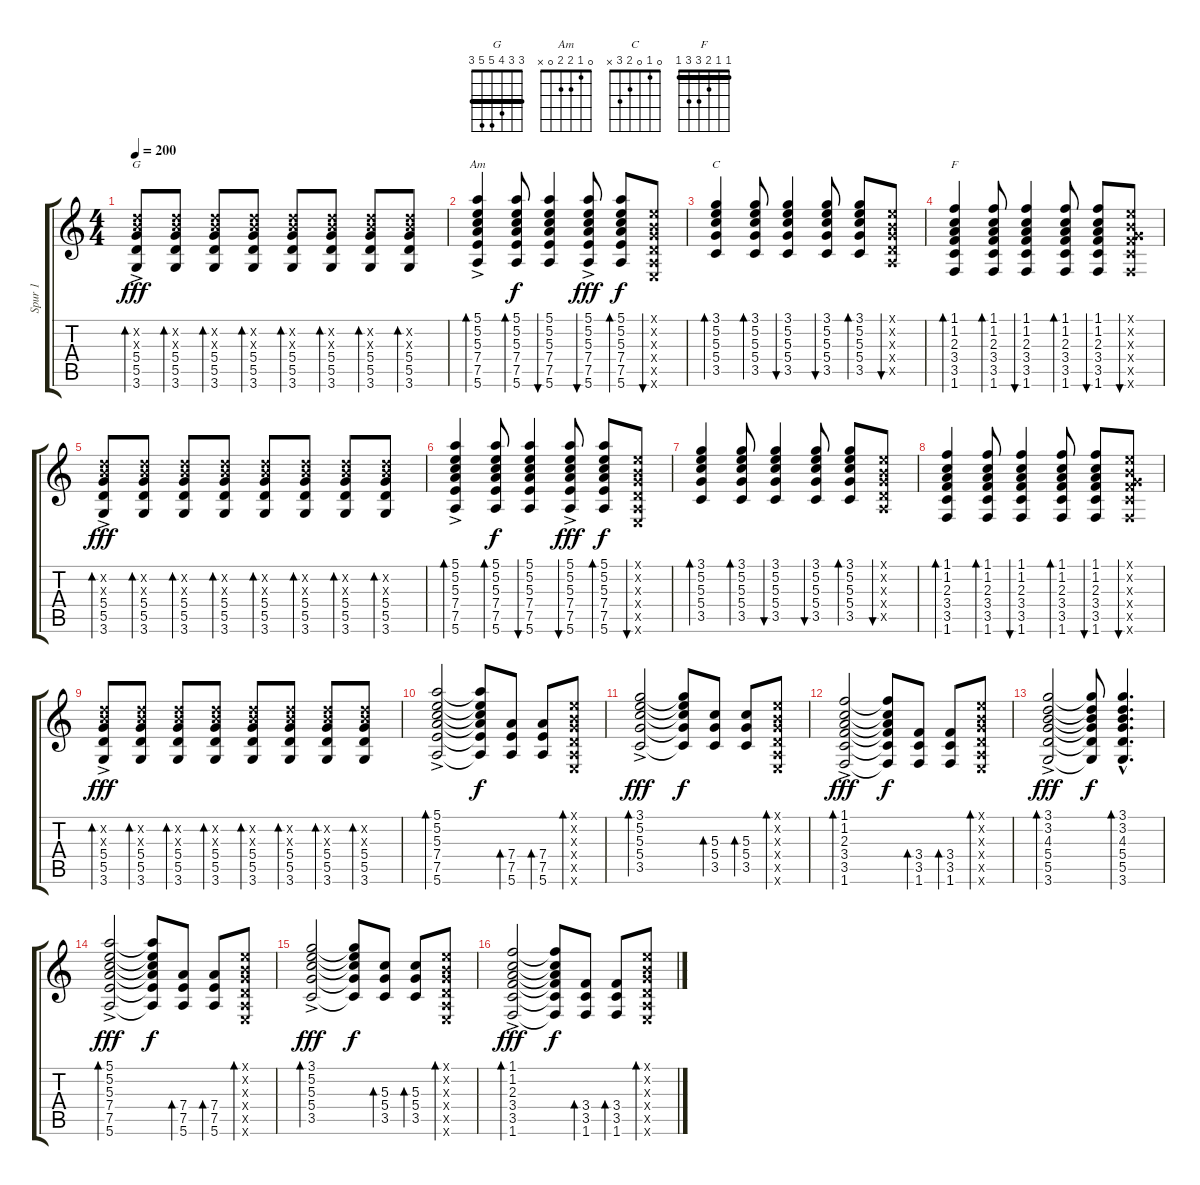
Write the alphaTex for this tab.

\track ("Spur 1" "Spur 1") {instrument overdrivenguitar}
\staff {score tabs}
\tuning (E4 B3 G3 D3 A2 E2) {hide}
\chord ("G" 3 3 4 5 5 3) {barre 3}
\chord ("Am" 0 1 2 2 0 x)
\chord ("C" 0 1 0 2 3 x)
\chord ("F" 1 1 2 3 3 1) {barre 1}
\ts (4 4)
\tempo 200
\clef g2
\ks c
(3.2{x} 4.3{x} 5.4 5.5{ac} 3.6).8{bd 60 ch "G" dy fff} (3.2{x} 4.3{x} 5.4 5.5 3.6).8{bd 60} (3.2{x} 4.3{x} 5.4 5.5 3.6).8{bd 60} (3.2{x} 4.3{x} 5.4 5.5 3.6).8{bd 60} (3.2{x} 4.3{x} 5.4 5.5 3.6).8{bd 60} (3.2{x} 4.3{x} 5.4 5.5 3.6).8{bd 60} (3.2{x} 4.3{x} 5.4 5.5 3.6).8{bd 60} (3.2{x} 4.3{x} 5.4 5.5 3.6).8{bd 60} |
(5.1 5.2 5.3 7.4 7.5{ac} 5.6).4{bd 60 ch "Am"} (5.1 5.2 5.3 7.4 7.5 5.6).8{bd 60 dy f} (5.1 5.2 5.3 7.4 7.5 5.6).4{bu 60} (5.1 5.2 5.3 7.4 7.5{ac} 5.6).8{bu 60 dy fff} (5.1 5.2 5.3 7.4 7.5 5.6).8{bd 60 dy f} (0.1{x} 0.2{x} 0.3{x} 0.4{x} 0.5{x} 0.6{x}).8{bu 60} |
(3.1 5.2 5.3 5.4 3.5).4{bd 60 ch "C"} (3.1 5.2 5.3 5.4 3.5).8{bd 60} (3.1 5.2 5.3 5.4 3.5).4{bu 60} (3.1 5.2 5.3 5.4 3.5).8{bu 60} (3.1 5.2 5.3 5.4 3.5).8{bd 60} (0.1{x} 0.2{x} 0.3{x} 0.4{x} 0.5{x}).8{bu 60} |
(1.1 1.2 2.3 3.4 3.5 1.6).4{bd 60 ch "F"} (1.1 1.2 2.3 3.4 3.5 1.6).8{bd 60} (1.1 1.2 2.3 3.4 3.5 1.6).4{bu 60} (1.1 1.2 2.3 3.4 3.5 1.6).8{bd 60} (1.1 1.2 2.3 3.4 3.5 1.6).8{bu 60} (0.1{x} 0.2{x} 0.3{x} 3.4{x} 3.5{x} 1.6{x}).8{bu 60} |
(3.2{x} 4.3{x} 5.4 5.5{ac} 3.6).8{bd 60 dy fff} (3.2{x} 4.3{x} 5.4 5.5 3.6).8{bd 60} (3.2{x} 4.3{x} 5.4 5.5 3.6).8{bd 60} (3.2{x} 4.3{x} 5.4 5.5 3.6).8{bd 60} (3.2{x} 4.3{x} 5.4 5.5 3.6).8{bd 60} (3.2{x} 4.3{x} 5.4 5.5 3.6).8{bd 60} (3.2{x} 4.3{x} 5.4 5.5 3.6).8{bd 60} (3.2{x} 4.3{x} 5.4 5.5 3.6).8{bd 60} |
(5.1 5.2 5.3 7.4 7.5{ac} 5.6).4{bd 60} (5.1 5.2 5.3 7.4 7.5 5.6).8{bd 60 dy f} (5.1 5.2 5.3 7.4 7.5 5.6).4{bu 60} (5.1 5.2 5.3 7.4 7.5{ac} 5.6).8{bu 60 dy fff} (5.1 5.2 5.3 7.4 7.5 5.6).8{bd 60 dy f} (0.1{x} 0.2{x} 0.3{x} 0.4{x} 0.5{x} 0.6{x}).8{bu 60} |
(3.1 5.2 5.3 5.4 3.5).4{bd 60} (3.1 5.2 5.3 5.4 3.5).8{bd 60} (3.1 5.2 5.3 5.4 3.5).4{bu 60} (3.1 5.2 5.3 5.4 3.5).8{bu 60} (3.1 5.2 5.3 5.4 3.5).8{bd 60} (0.1{x} 0.2{x} 0.3{x} 0.4{x} 0.5{x}).8{bu 60} |
(1.1 1.2 2.3 3.4 3.5 1.6).4{bd 60} (1.1 1.2 2.3 3.4 3.5 1.6).8{bd 60} (1.1 1.2 2.3 3.4 3.5 1.6).4{bu 60} (1.1 1.2 2.3 3.4 3.5 1.6).8{bd 60} (1.1 1.2 2.3 3.4 3.5 1.6).8{bu 60} (0.1{x} 0.2{x} 0.3{x} 3.4{x} 3.5{x} 1.6{x}).8{bu 60} |
(3.2{x} 4.3{x} 5.4 5.5{ac} 3.6).8{bd 60 dy fff} (3.2{x} 4.3{x} 5.4 5.5 3.6).8{bd 60} (3.2{x} 4.3{x} 5.4 5.5 3.6).8{bd 60} (3.2{x} 4.3{x} 5.4 5.5 3.6).8{bd 60} (3.2{x} 4.3{x} 5.4 5.5 3.6).8{bd 60} (3.2{x} 4.3{x} 5.4 5.5 3.6).8{bd 60} (3.2{x} 4.3{x} 5.4 5.5 3.6).8{bd 60} (3.2{x} 4.3{x} 5.4 5.5 3.6).8{bd 60} |
(5.1 5.2 5.3 7.4 7.5{ac} 5.6).2{bd 60} (5.1{t} 5.2{t} 5.3{t} 7.4{t} 7.5{t} 5.6{t}).8{dy f} (7.4 7.5 5.6).8{bd 60} (7.4 7.5 5.6).8{bd 60} (0.1{x} 0.2{x} 0.3{x} 0.4{x} 0.5{x} 0.6{x}).8{bd 60} |
(3.1 5.2 5.3 5.4 3.5{ac}).2{bd 60 dy fff} (3.1{t} 5.2{t} 5.3{t} 5.4{t} 3.5{t}).8{dy f} (5.3 5.4 3.5).8{bd 60} (5.3 5.4 3.5).8{bd 60} (0.1{x} 0.2{x} 0.3{x} 0.4{x} 0.5{x} 0.6{x}).8{bd 60} |
(1.1 1.2 2.3 3.4 3.5{ac} 1.6).2{bd 60 dy fff} (1.1{t} 1.2{t} 2.3{t} 3.4{t} 3.5{t} 1.6{t}).8{dy f} (3.4 3.5 1.6).8{bd 60} (3.4 3.5 1.6).8{bd 60} (0.1{x} 0.2{x} 0.3{x} 0.4{x} 0.5{x} 0.6{x}).8{bd 60} |
(3.1 3.2 4.3 5.4 5.5{ac} 3.6).2{bd 60 dy fff} (3.1{t} 3.2{t} 4.3{t} 5.4{t} 5.5{t} 3.6{t}).8{dy f} (3.1{hac} 3.2{hac} 4.3{hac} 5.4{hac} 5.5{hac} 3.6{hac}).4{d bd 60} |
(5.1 5.2 5.3 7.4 7.5{ac} 5.6).2{bd 60 dy fff} (5.1{t} 5.2{t} 5.3{t} 7.4{t} 7.5{t} 5.6{t}).8{dy f} (7.4 7.5 5.6).8{bd 60} (7.4 7.5 5.6).8{bd 60} (0.1{x} 0.2{x} 0.3{x} 0.4{x} 0.5{x} 0.6{x}).8{bd 60} |
(3.1 5.2 5.3 5.4 3.5{ac}).2{bd 60 dy fff} (3.1{t} 5.2{t} 5.3{t} 5.4{t} 3.5{t}).8{dy f} (5.3 5.4 3.5).8{bd 60} (5.3 5.4 3.5).8{bd 60} (0.1{x} 0.2{x} 0.3{x} 0.4{x} 0.5{x} 0.6{x}).8{bd 60} |
(1.1 1.2 2.3 3.4 3.5{ac} 1.6).2{bd 60 dy fff} (1.1{t} 1.2{t} 2.3{t} 3.4{t} 3.5{t} 1.6{t}).8{dy f} (3.4 3.5 1.6).8{bd 60} (3.4 3.5 1.6).8{bd 60} (0.1{x} 0.2{x} 0.3{x} 0.4{x} 0.5{x} 0.6{x}).8{bd 60}
